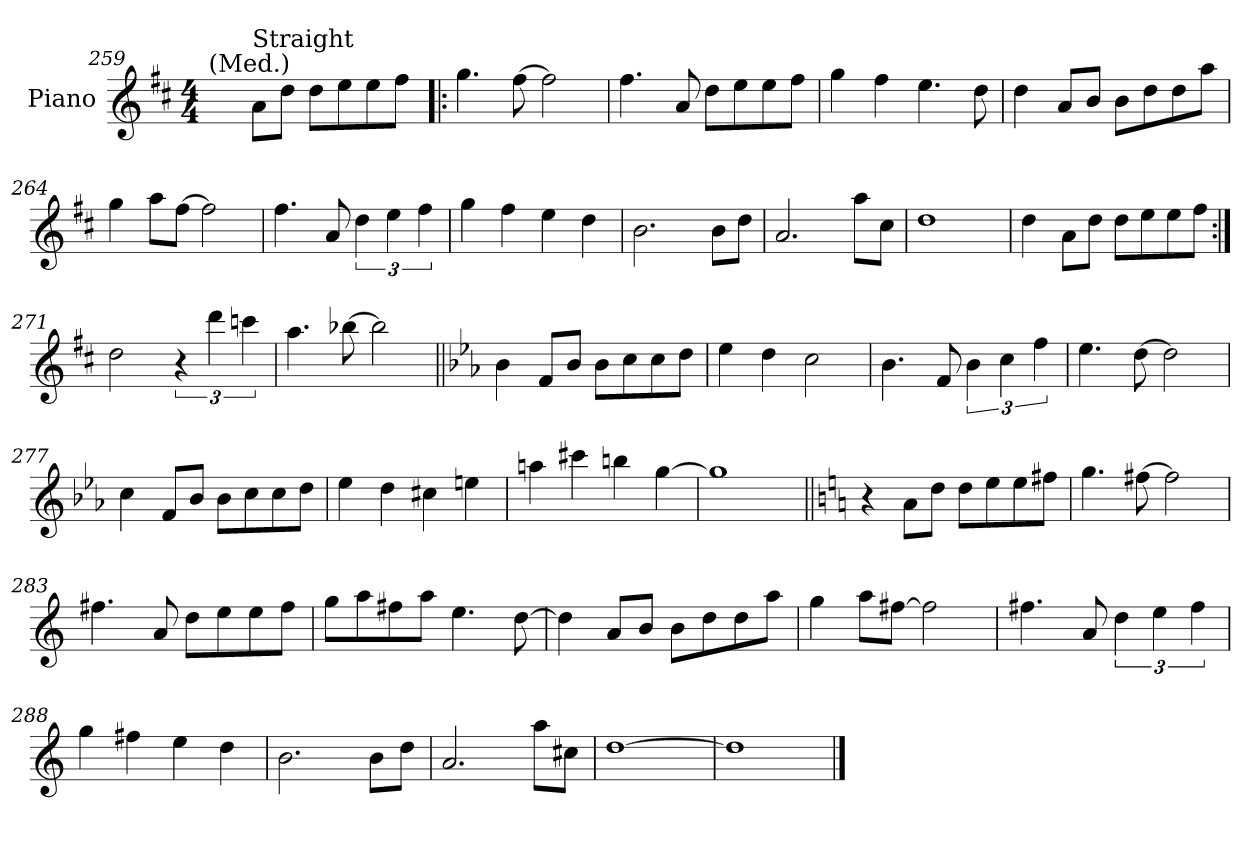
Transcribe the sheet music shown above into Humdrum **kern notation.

**kern
*part1
*staff1
*I"Piano
*I'Pno.
!!LO:PB:g=z
*clefG2
*k[f#c#]
*M4/4
=259
!LO:TX:a:t=(Med.)
4ryy
!LO:TX:t=Straight
8a\L
8dd\J
8dd\L
8ee\
8ee\
8ff#\J
=260!|:
4.gg\
[8ff#\
2ff#\]
=261
4.ff#\
8a/
8dd\L
8ee\
8ee\
8ff#\J
=262
4gg\
4ff#\
4.ee\
8dd\
!!LO:LB:g=z
=263
4dd\
8a/L
8b/J
8b\L
8dd\
8dd\
8aa\J
=264
4gg\
8aa\L
[8ff#\J
2ff#\]
=265
4.ff#\
8a/
6dd\
6ee\
6ff#\
=266
4gg\
4ff#\
4ee\
4dd\
!!LO:LB:g=z
=267
2.b\
8b\L
8dd\J
=268
2.a/
8aa\L
8cc#\J
=269
1dd
=270
4dd\
8a\L
8dd\J
8dd\L
8ee\
8ee\
8ff#\J
!!LO:LB:g=z
=271:|!
2dd\
6r
6ddd\
6cccn\
=272
4.aa\
[8bb-X\
2bb-\]
=273||
*k[b-e-a-]
4b-\
8f/L
8b-/J
8b-\L
8cc\
8cc\
8dd\J
=274
4ee-\
4dd\
2cc\
!!LO:LB:g=z
=275
4.b-\
8f/
6b-\
6cc\
6ff\
=276
4.ee-\
[8dd\
2dd\]
=277
4cc\
8f/L
8b-/J
8b-\L
8cc\
8cc\
8dd\J
=278
4ee-\
4dd\
4cc#X\
4een\
!!LO:LB:g=z
=279
4aan\
4ccc#X\
4bbn\
[4gg\
=280
1gg]
=281||
*k[]
4r
8a\L
8dd\J
8dd\L
8ee\
8ee\
8ff#X\J
=282
4.gg\
[8ff#X\
2ff#\]
=283
4.ff#X\
8a/
8dd\L
8ee\
8ee\
8ff#\J
!!LO:LB:g=z
=284
8gg\L
8aa\
8ff#X\
8aa\J
4.ee\
[8dd\
=285
4dd\]
8a/L
8b/J
8b\L
8dd\
8dd\
8aa\J
=286
4gg\
8aa\L
[8ff#X\J
2ff#\]
=287
4.ff#X\
8a/
6dd\
6ee\
6ff#\
!!LO:LB:g=z
=288
4gg\
4ff#X\
4ee\
4dd\
=289
2.b\
8b\L
8dd\J
=290
2.a/
8aa\L
8cc#X\J
=291
[1dd
=292
1dd]
==
*-
